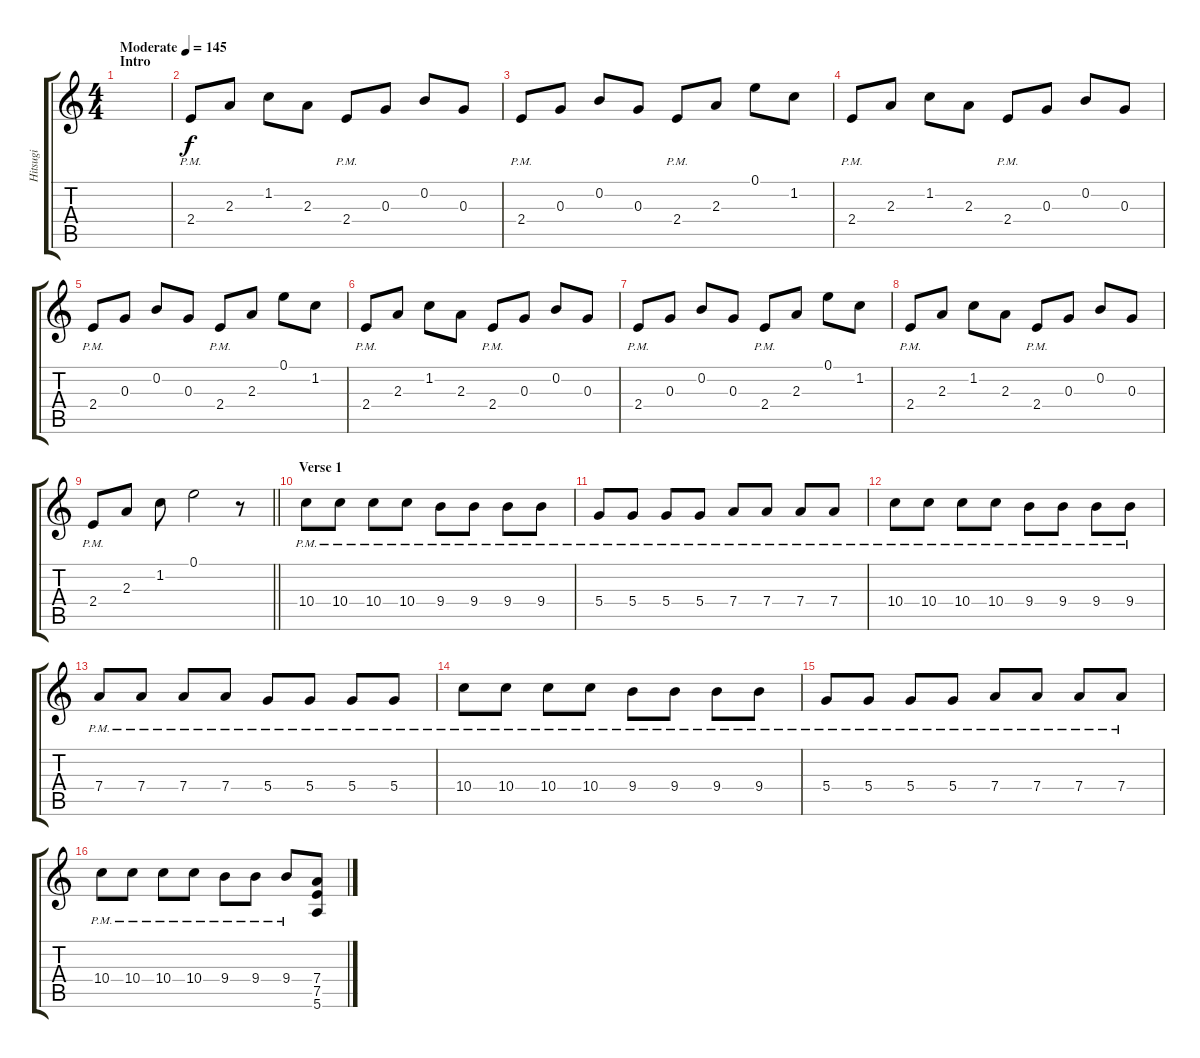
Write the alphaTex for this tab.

\track ("Hitsugi" "Hitsugi") {instrument distortionguitar}
\staff {score tabs}
\tuning (E4 B3 G3 D3 A2 E2) {hide}
\ts (4 4)
\section ("" "Intro")
\tempo (145 "Moderate")
\clef g2
\ks c
|
2.4{pm}.8 2.3.8 1.2.8 2.3.8 2.4{pm}.8 0.3.8 0.2.8 0.3.8 |
2.4{pm}.8 0.3.8 0.2.8 0.3.8 2.4{pm}.8 2.3.8 0.1.8 1.2.8 |
2.4{pm}.8 2.3.8 1.2.8 2.3.8 2.4{pm}.8 0.3.8 0.2.8 0.3.8 |
2.4{pm}.8 0.3.8 0.2.8 0.3.8 2.4{pm}.8 2.3.8 0.1.8 1.2.8 |
2.4{pm}.8 2.3.8 1.2.8 2.3.8 2.4{pm}.8 0.3.8 0.2.8 0.3.8 |
2.4{pm}.8 0.3.8 0.2.8 0.3.8 2.4{pm}.8 2.3.8 0.1.8 1.2.8 |
2.4{pm}.8 2.3.8 1.2.8 2.3.8 2.4{pm}.8 0.3.8 0.2.8 0.3.8 |
\barLineRight lightlight
2.4{pm}.8 2.3.8 1.2.8 0.1.2 r.8 |
\section ("" "Verse 1")
10.4{pm}.8 10.4{pm}.8 10.4{pm}.8 10.4{pm}.8 9.4{pm}.8 9.4{pm}.8 9.4{pm}.8 9.4{pm}.8 |
5.4{pm}.8 5.4{pm}.8 5.4{pm}.8 5.4{pm}.8 7.4{pm}.8 7.4{pm}.8 7.4{pm}.8 7.4{pm}.8 |
10.4{pm}.8 10.4{pm}.8 10.4{pm}.8 10.4{pm}.8 9.4{pm}.8 9.4{pm}.8 9.4{pm}.8 9.4{pm}.8 |
7.4{pm}.8 7.4{pm}.8 7.4{pm}.8 7.4{pm}.8 5.4{pm}.8 5.4{pm}.8 5.4{pm}.8 5.4{pm}.8 |
10.4{pm}.8 10.4{pm}.8 10.4{pm}.8 10.4{pm}.8 9.4{pm}.8 9.4{pm}.8 9.4{pm}.8 9.4{pm}.8 |
5.4{pm}.8 5.4{pm}.8 5.4{pm}.8 5.4{pm}.8 7.4{pm}.8 7.4{pm}.8 7.4{pm}.8 7.4{pm}.8 |
10.4{pm}.8 10.4{pm}.8 10.4{pm}.8 10.4{pm}.8 9.4{pm}.8 9.4{pm}.8 9.4{pm}.8 (7.4 7.5 5.6).8
